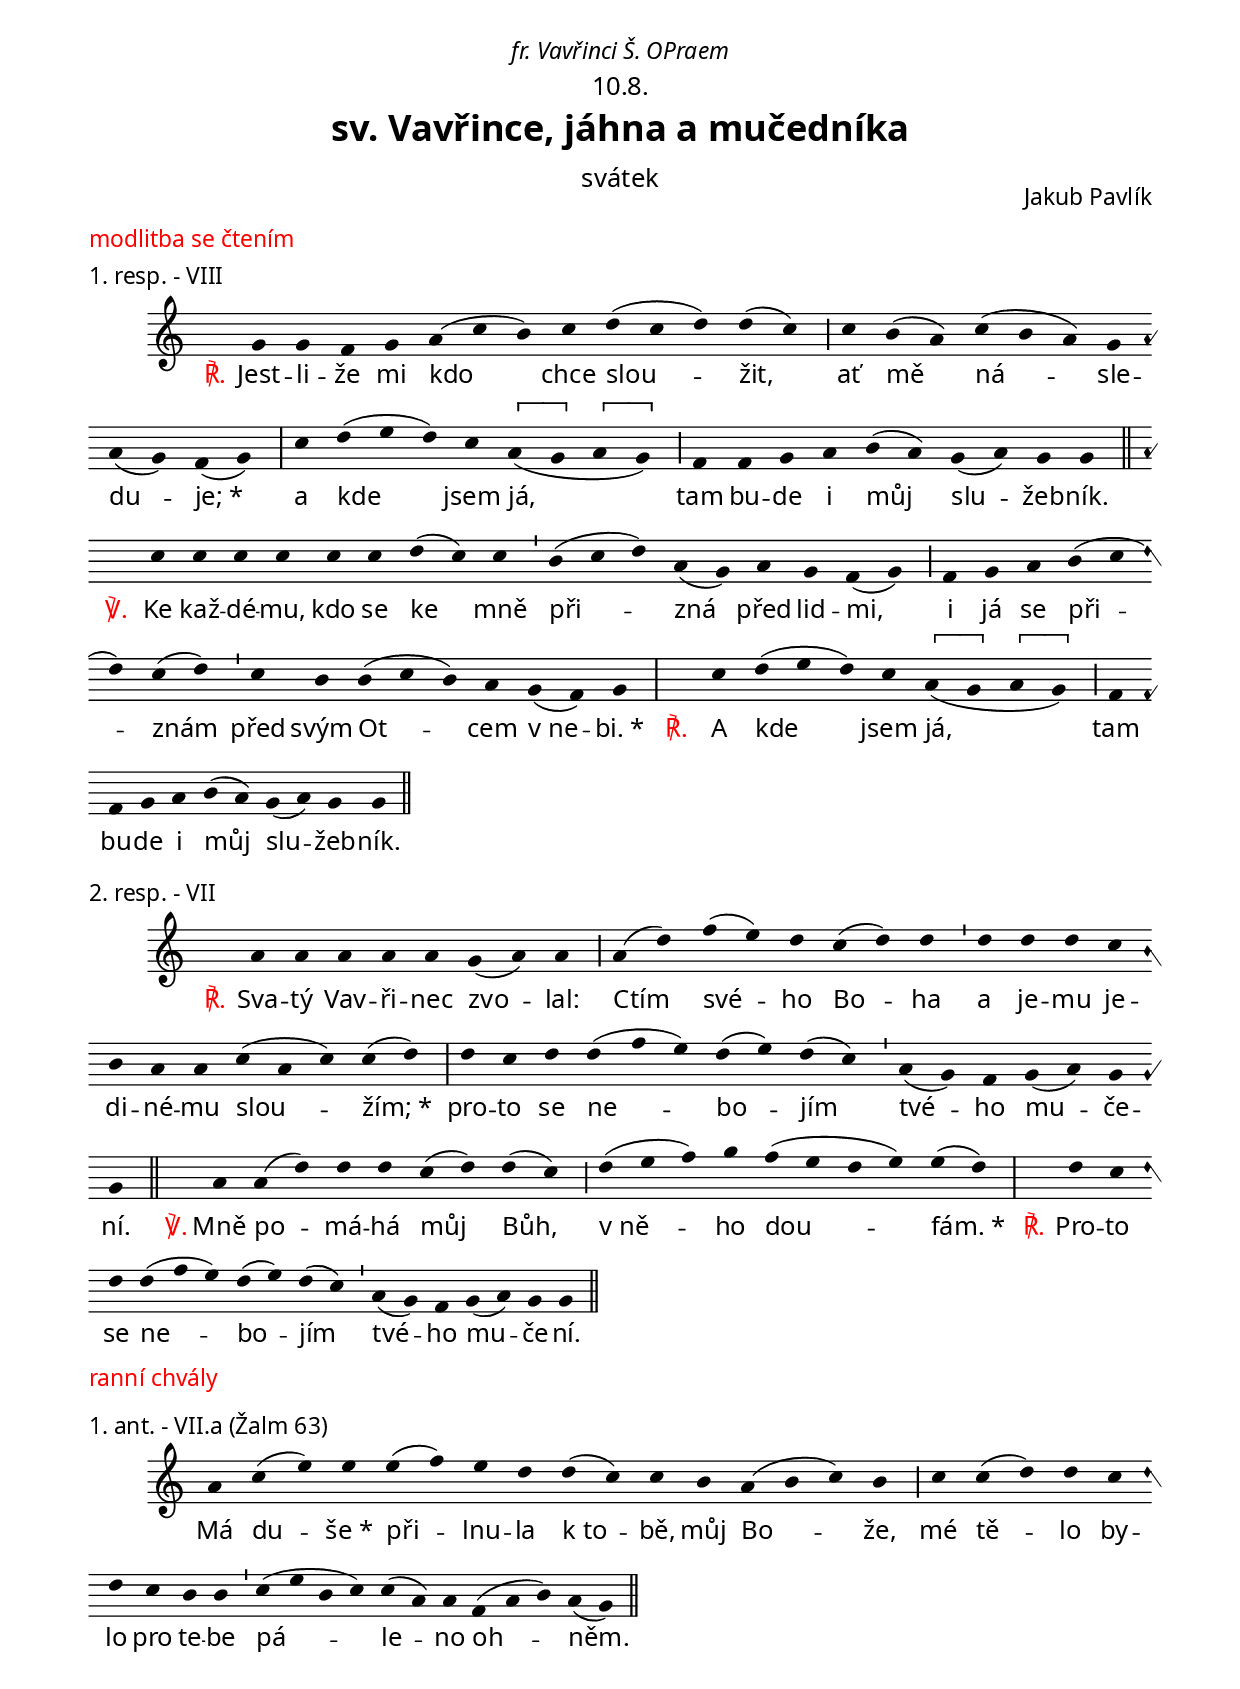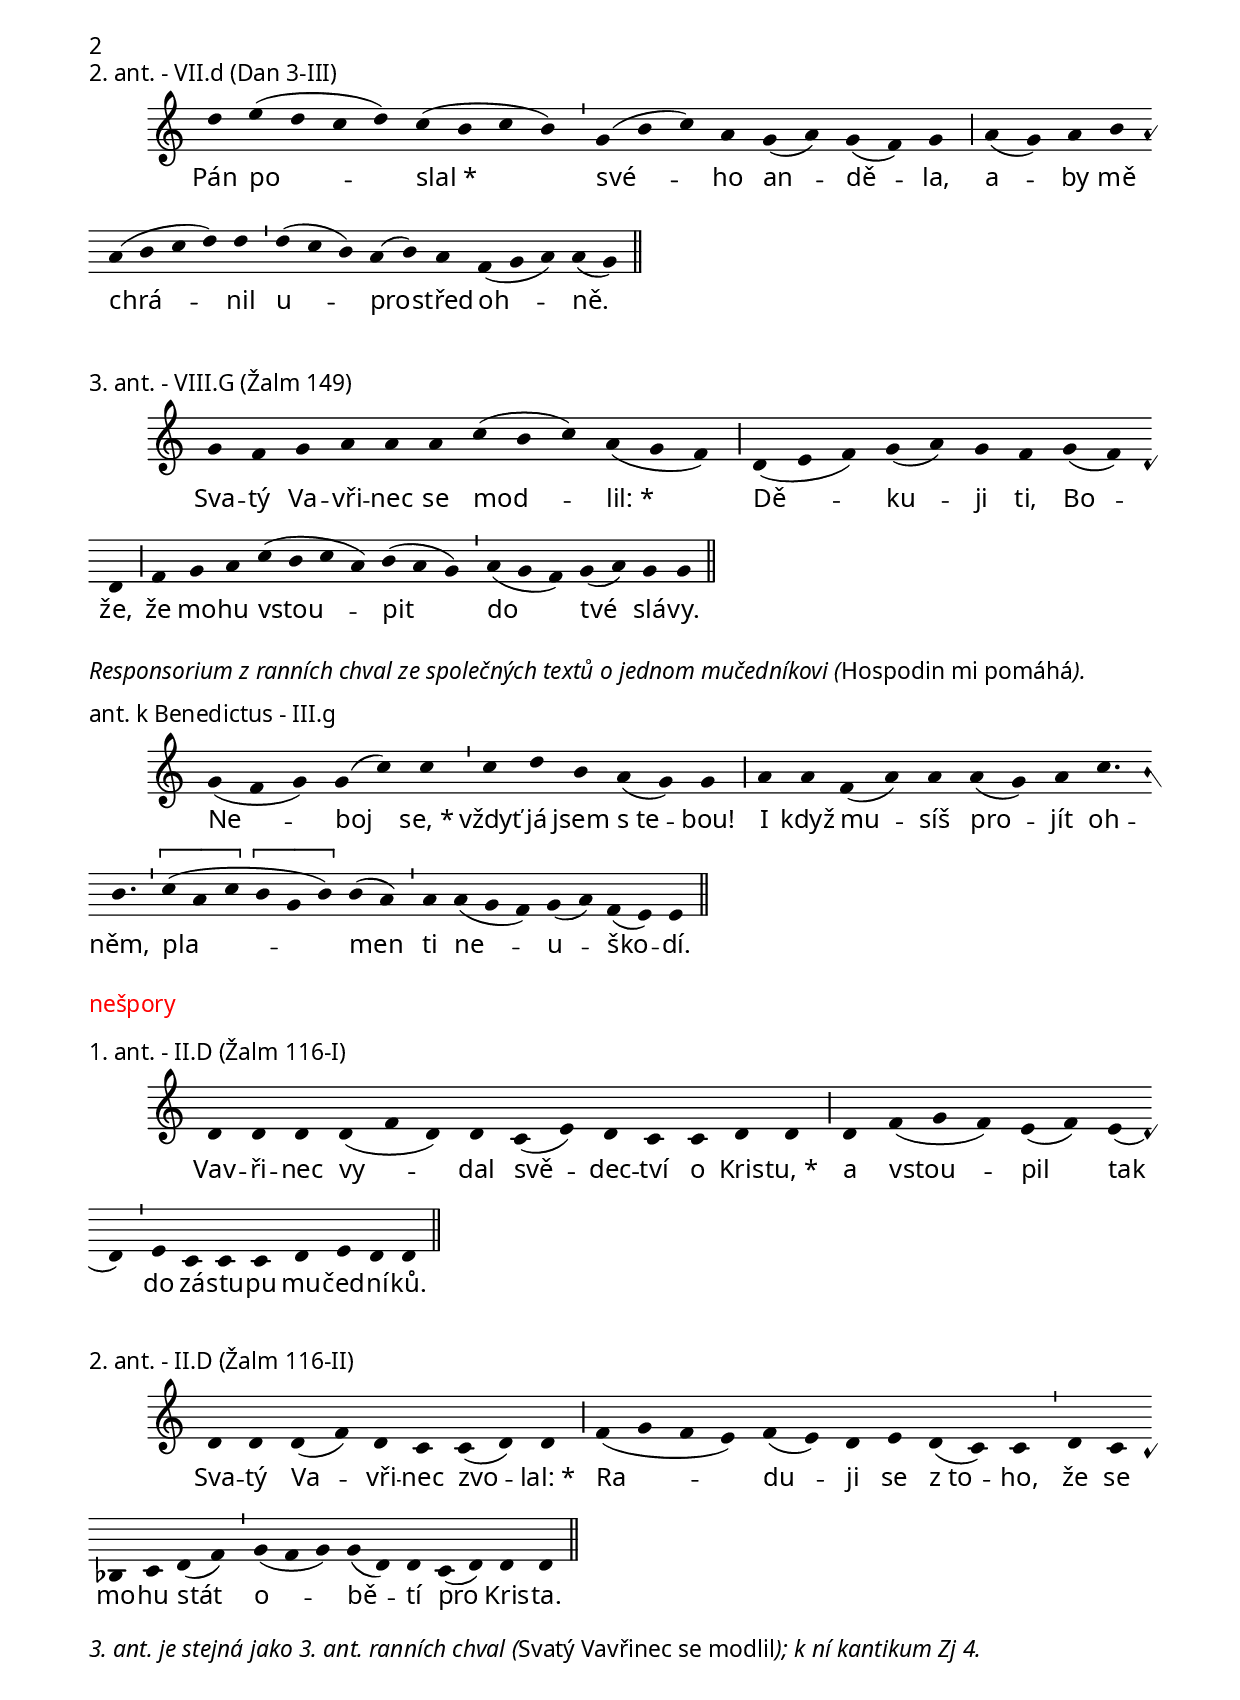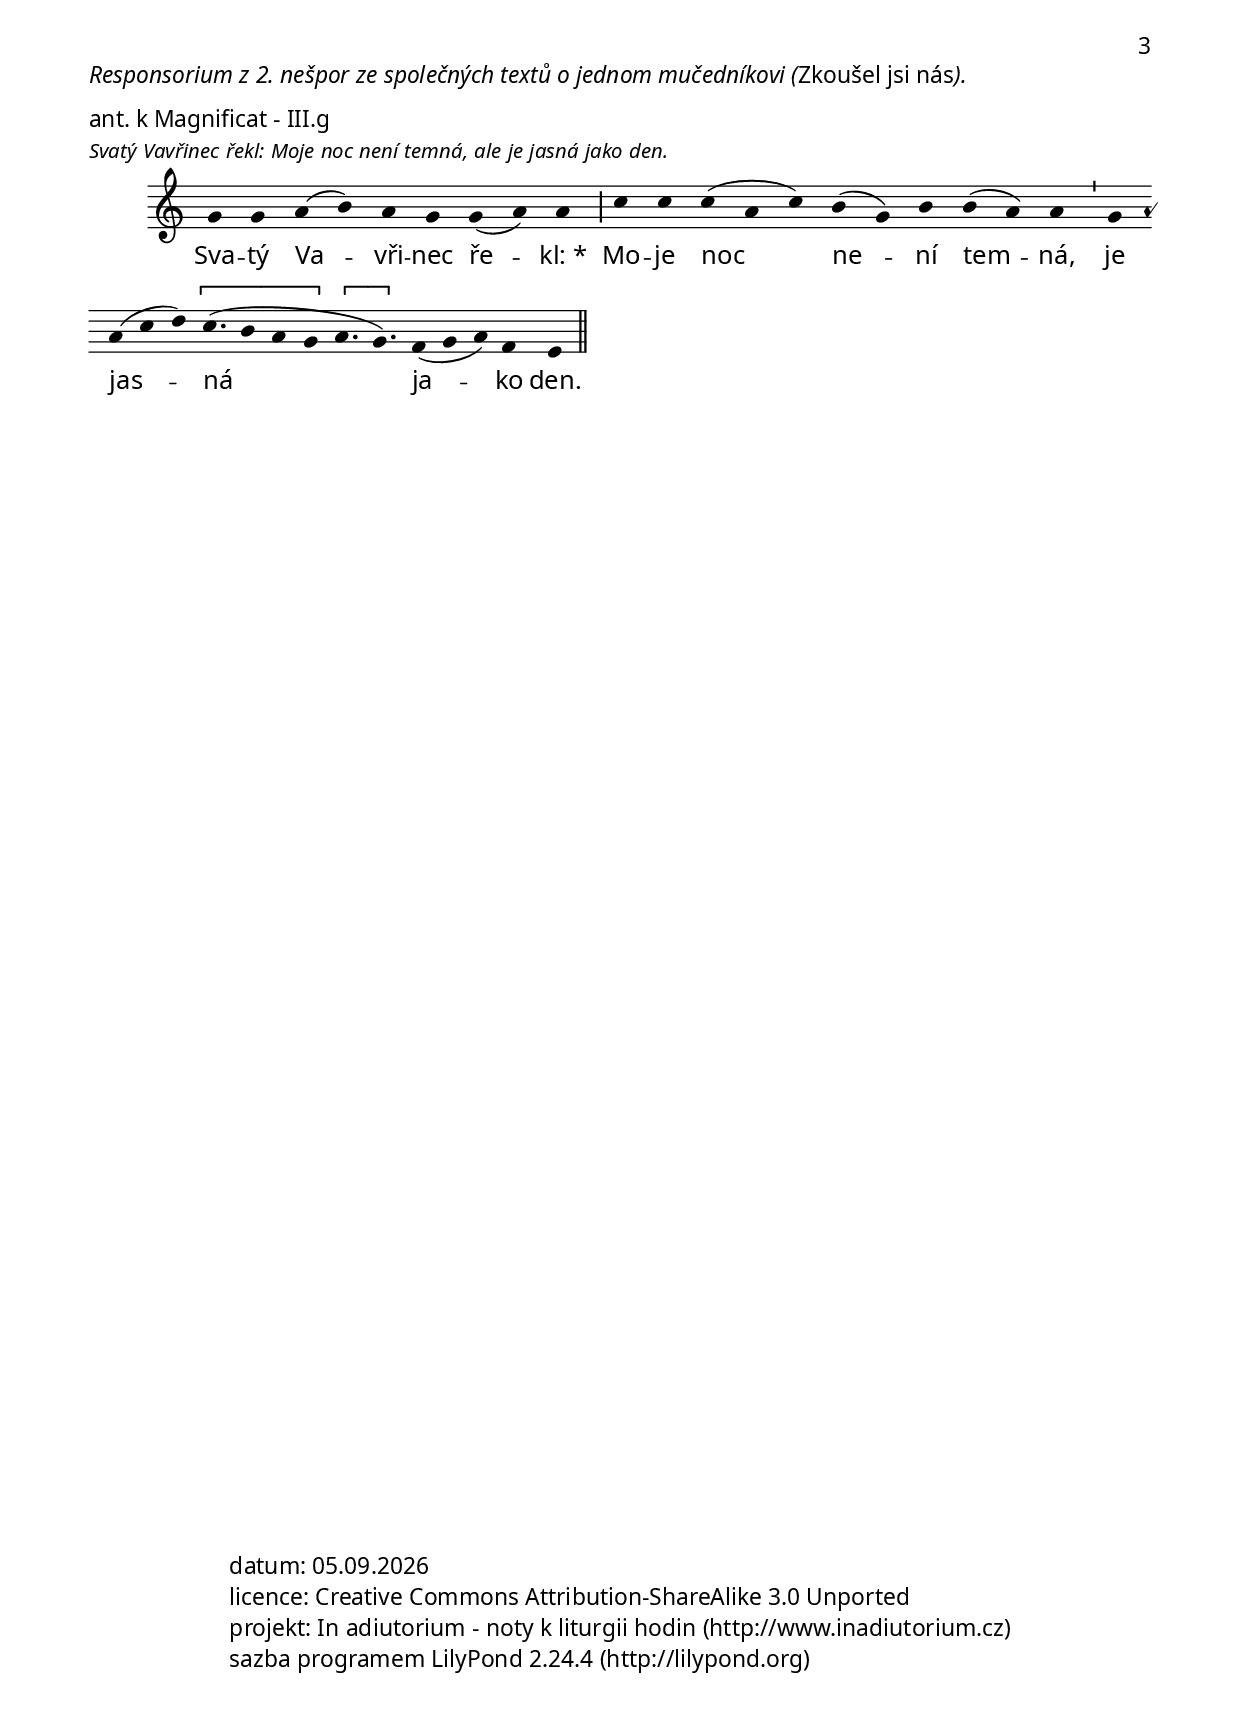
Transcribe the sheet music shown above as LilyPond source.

\version "2.15.40"

\include "../spolecne.ly"
\include "../dilyresponsorii.ly"

\header {
  title = \markup\titleSvatek
            "sv. Vavřince, jáhna a mučedníka"
            svátek
            10.8.
  composer = "Jakub Pavlík"
  dedication = \markup\italic "fr. Vavřinci Š. OPraem"
}

\markup {\nadpisHodinka {"modlitba se čtením"}}

\score {
  \relative c'' {
    \choralniRezim

    % R
    \neviditelna a
    g4 g f g a( c b) c d( c d) d( c) \barMaior
    c b( a) c( b a) g a( g) f( g) \barMax

    c d( e d) c \[ a( g \] \[ a g) \] \barMaior
    f f g a b( a) g( a) g g \barFinalis
    % V
    \neviditelna a
    c c c c c c d( c) c \barMin b( c d) a( g) a g f( g) \barMaior
    f g a b( c d) c( d) \barMin c b b( c b) a g( f) g \barMax

    % R
    \neviditelna a
    c d( e d) c \[ a( g \] \[ a g) \] \barMaior
    f f g a b( a) g( a) g g \barFinalis
  }
  \addlyrics {
    \Response Jest -- li -- že mi kdo chce slou -- žit,
    ať mě ná -- sle -- du -- je;_*

    a kde jsem já,
    tam bu -- de i můj slu -- žeb -- ník.
    \Verse Ke kaž -- dé -- mu, kdo se ke mně při -- zná před lid -- mi,
    i já se při -- znám před svým Ot -- cem v_ne -- bi._*

    \Response A kde jsem já, tam bu -- de i můj slu -- žeb -- ník.
  }
  \header {
    quid = "1. resp."
    modus = "VIII"
    id = "cte-r1"
    piece = \markup {\sestavTitulekResp}
  }
}

\score {
  \relative c'' {
    \choralniRezim

    % R
    \neviditelna a
    a4 a a a a g( a) a \barMaior
    a( d) f( e) d c( d) d \barMin
    d d d c b a a c( a c) c( d) \barMax

    d c d d( f e) d( e) d( c) \barMin a( g) f g( a) g g \barFinalis

    % V
    \neviditelna a
    a4 a( d) d d c( d) d( c) \barMaior d( e f) g f( e d e) e( d) \barMax

    % R
    \neviditelna a
    d c d d( f e) d( e) d( c) \barMin a( g) f g( a) g g \barFinalis
  }
  \addlyrics {
    \Response Sva -- tý Vav -- ři -- nec zvo -- lal:
    Ctím své -- ho Bo -- ha
    a je -- mu je -- di -- né -- mu slou -- žím;_*
    pro -- to se ne -- bo -- jím tvé -- ho mu -- če -- ní.
    \Verse Mně po -- má -- há můj Bůh, v_ně -- ho dou -- fám._*
    \Response Pro -- to se ne -- bo -- jím tvé -- ho mu -- če -- ní.
  }
  \header {
    quid = "2. resp."
    modus = "VII"
    id = "cte-r2"
    piece = \markup {\sestavTitulekResp}
  }
}

\markup {\nadpisHodinka {"ranní chvály"}}

\score {
  \relative c'' {
    \choralniRezim
    a4 c( e) e e( f) e d d( c) c b a( b c) b \barMaior
    c c( d) d c d c b b \barMin c( e b c) c( a) a f( a b) a( g) \barFinalis
  }
  \addlyrics {
    Má du -- še_* při -- lnu -- la k_to -- bě, můj Bo -- že,
    mé tě -- lo by -- lo pro te -- be pá -- le -- no oh -- něm.
  }
  \header {
    quid = "1. ant."
    modus = "VII"
    differentia = "a"
    psalmus = "Žalm 63"
    id = "rch-a1"
    piece = \markup {\sestavTitulek}
  }
}

\pageBreak

\score {
  \relative c'' {
    \choralniRezim
    d4 e( d c d) c( b c b) \barMin g( b c) a g( a) g( f) g \barMaior
    a( g) a b a( b c d) d \barMin
    d( c b) a( b) a f( g a) a( g) \barFinalis
  }
  \addlyrics {
    Pán po -- slal_* své -- ho an -- dě -- la,
    a -- by mě chrá -- nil
    u -- pro -- střed oh -- ně.
  }
  \header {
    quid = "2. ant."
    modus = "VII"
    differentia = "d"
    psalmus = "Dan 3-III"
    placet = "spíš zjednodušit"
    id = "rch-a2"
    piece = \markup {\sestavTitulek}
  }
}

\score {
  \relative c'' {
    \choralniRezim
    g4 f g a a a c( b c) a( g f) \barMaior
    d( e f) g( a) g f g( f) d \barMaior
    f g a c( b c a) b( a g) \barMin a( g f) g( a) g g \barFinalis
  }
  \addlyrics {
    Sva -- tý Va -- vři -- nec se mod -- lil:_*
    Dě -- ku -- ji ti, Bo -- že,
    že mo -- hu vstou -- pit do tvé slá -- vy.
  }
  \header {
    quid = "3. ant."
    modus = "VIII"
    differentia = "G"
    psalmus = "Žalm 149"
    placet = "spíš zjednodušit, zejm. _vstoupit_ je nepěkné"
    id = "rch-a3"
    piece = \markup {\sestavTitulek}
  }
}

\markup\italic{Responsorium z ranních chval ze společných textů
o jednom mučedníkovi \concat{(\upright{"Hospodin mi pomáhá"}).}}

\score {
  \relative c'' {
    \choralniRezim
    g4( f g) g( c) c \barMin c d b a( g) g \barMaior
    a a f( a) a a( g) a c4. b \barMin
    \[ c4( a c \] \[ b g b) \] b( a) \barMin a a( g f) g( a) f( e) e \barFinalis
  }
  \addlyrics {
    Ne -- boj se,_* vždyť já jsem s_te -- bou!
    I když mu -- síš pro -- jít oh -- něm,
    pla -- men ti ne -- u -- ško -- dí.
  }
  \header {
    quid = "ant. k Benedictus"
    modus = "III"
    differentia = "g"
    psalmus = ""
    id = "rch-aben"
    piece = \markup {\sestavTitulekBezZalmu}
  }
}

\markup {\nadpisHodinka {"nešpory"}}

\score {
  \relative c' {
    \choralniRezim
    d4 d d d( f d) d c( e) d c c d d \barMaior
    d f( g f) e( f) e( d) \barMin e c c c d e d d \barFinalis
  }
  \addlyrics {
    Vav -- ři -- nec vy -- dal svě -- dec -- tví o Kris -- tu,_*
    a vstou -- pil tak do zá -- stu -- pu mu -- čed -- ní -- ků.
  }
  \header {
    quid = "1. ant."
    modus = "II"
    differentia = "D"
    psalmus = "Žalm 116-I"
    id = "ne-a1"
    piece = \markup {\sestavTitulek}
  }
}

\score {
  \relative c' {
    \choralniRezim
    d4 d d( f) d c c( d) d \barMaior
    f( g f e) f( e) d e d( c) c \barMin
    d c bes c d( f) \barMin g( f g) g( d) d c( d) d d \barFinalis
  }
  \addlyrics {
    Sva -- tý Va -- vři -- nec zvo -- lal:_*
    Ra -- du -- ji se z_to -- ho,
    že se mo -- hu stát o -- bě -- tí pro Kris -- ta.
  }
  \header {
    quid = "2. ant."
    modus = "II"
    differentia = "D"
    psalmus = "Žalm 116-II"
    placet = "_pro_ sylabicky; sestupná kvarta na _obětí_ je divná, zvlášť v rámci spění k závěru; celkově nic moc"
    id = "ne-a2"
    piece = \markup {\sestavTitulek}
  }
}

\markup\italic{3. ant. je stejná jako 3. ant. ranních chval \concat{(\upright{"Svatý Vavřinec se modlil"});} k ní kantikum Zj 4.}

\markup\italic{Responsorium z 2. nešpor ze společných textů
o jednom mučedníkovi \concat{(\upright{"Zkoušel jsi nás"}).}}

\score {
  \relative c'' {
    \choralniRezim
    g4 g a( b) a g g( a) a \barMaior
    c4 c c( a c) b( g) b b( a) a \barMin
    g a( c d) \[ c4.( b4 a g \] \[ a4. g) \] f4( g a) f e \barFinalis
  }
  \addlyrics {
    Sva -- tý Va -- vři -- nec ře -- kl:_*
    Mo -- je noc ne -- ní tem -- ná,
    % a -- le % -- to mi tu nesedi
    je jas -- ná ja -- ko den.
  }
  \header {
    textus_approbatus = "Svatý Vavřinec řekl: Moje noc není temná, ale je jasná jako den."
    quid = "ant. k Magnificat"
    modus = "III"
    differentia = "g"
    psalmus = ""
    id = "ne-amag"
    piece = \markup {\sestavTitulekBezZalmu}
  }
}